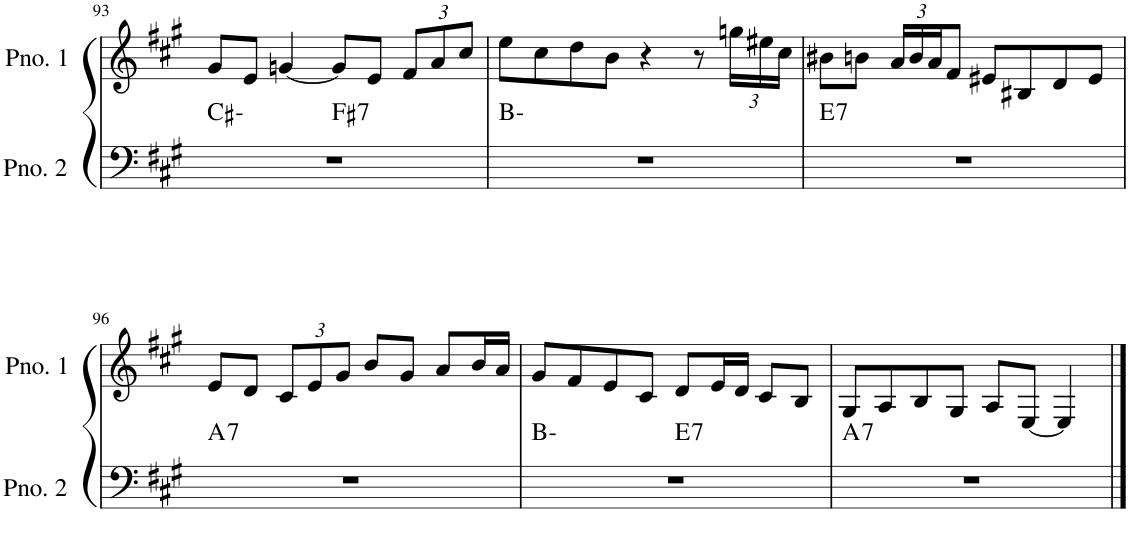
**kern	**harte	**kern
*part2	*part2	*part1
*staff2	*	*staff1
*I"ピアノ 2	*	*I"ピアノ 1
!!LO:PB:g=z
*clefF4	*	*clefG2
*k[f#c#g#]	*	*k[f#c#g#]
*M4/4	*	*M4/4
=93	=93	=93
*^	*	*
1r	2ryy	C#:min	8g#/L
.	.	.	8e/J
.	.	.	[4gn/
!	!	!LO:H:kt=7	!
.	2ryy	F#:7	8g/L]
.	.	.	8e/J
*	*	*	*Xbrackettup
.	.	.	12f#/L
.	.	.	12a/
.	.	.	12cc#/J
*v	*v	*	*
=94	=94	=94
1r	B:min	8ee\L
.	.	8cc#\
.	.	8dd\
.	.	8b\J
.	.	4r
.	.	8r
.	.	24ggn\LL
.	.	24ee#X\
.	.	24cc#\JJ
=95	=95	=95
!	!LO:H:kt=7	!
1r	E:7	8b#X\L
.	.	8bn\J
.	.	24a/LL
.	.	24b/
.	.	24a/J
.	.	8f#/J
.	.	8e#X/L
.	.	8B#X/
.	.	8d/
.	.	8e#/J
!!LO:LB:g=z
=96	=96	=96
!	!LO:H:kt=7	!
1r	A:7	8e/L
.	.	8d/J
.	.	12c#/L
.	.	12e/
.	.	12g#/J
.	.	8b/L
.	.	8g#/J
.	.	8a/L
.	.	16b/L
.	.	16a/JJ
=97	=97	=97
*^	*	*
1r	2ryy	B:min	8g#/L
.	.	.	8f#/
.	.	.	8e/
.	.	.	8c#/J
!	!	!LO:H:kt=7	!
.	2ryy	E:7	8d/L
.	.	.	16e/L
.	.	.	16d/JJ
.	.	.	8c#/L
.	.	.	8B/J
=98	=98	=98	=98
!	!	!LO:H:kt=7	!
*v	*v	*	*
1r	A:7	8G#/L
.	.	8A/
.	.	8B/
.	.	8G#/J
.	.	8A/L
.	.	[8E/J
.	.	4E/]
==	==	==
*-	*-	*-
